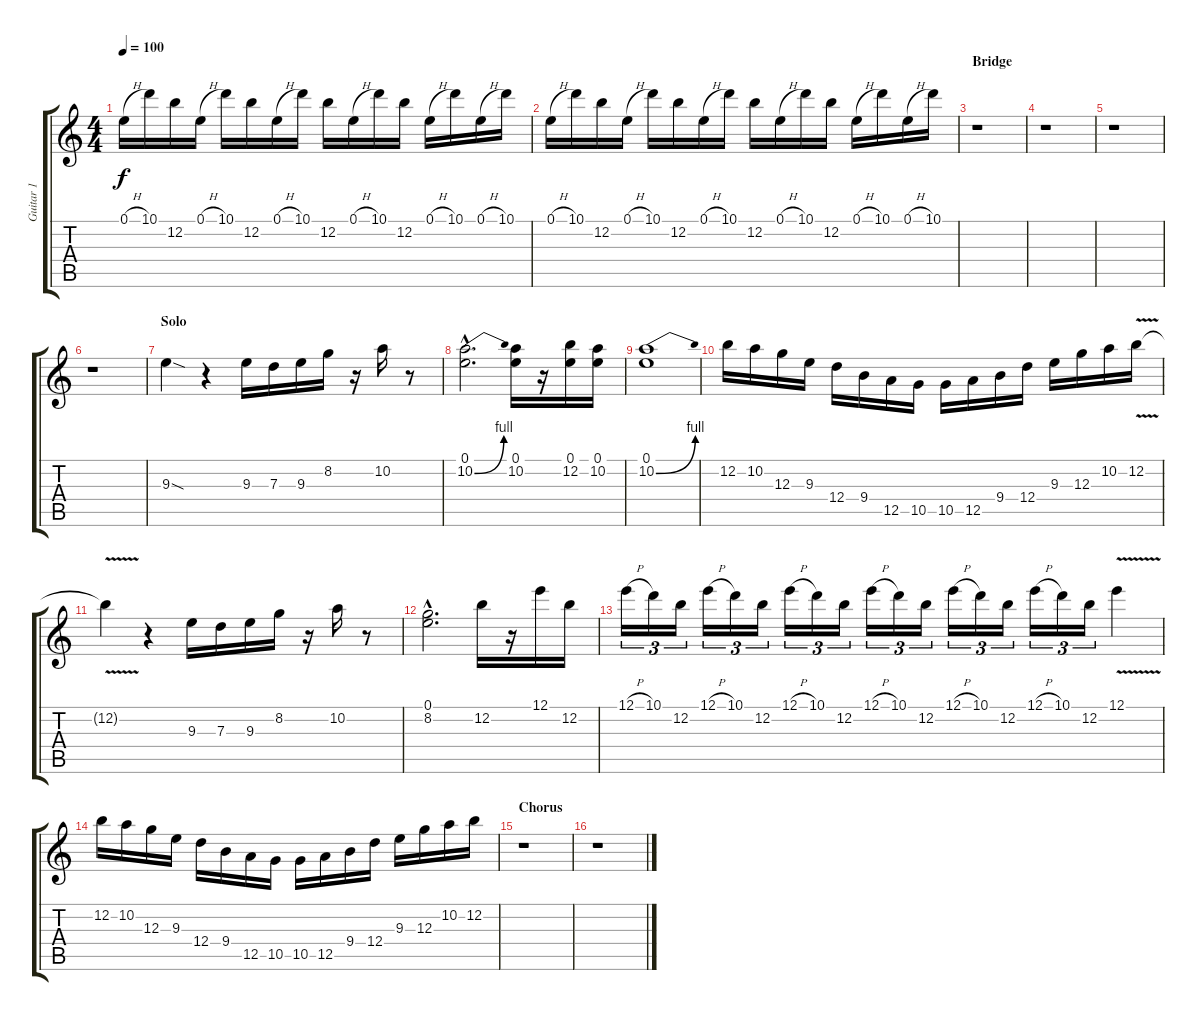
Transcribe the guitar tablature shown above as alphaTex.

\track ("Guitar 1" "Guitar 1") {instrument overdrivenguitar}
\staff {score tabs}
\tuning (E4 B3 G3 D3 A2 E2) {hide}
\ts (4 4)
\tempo 100
\clef g2
\ks c
0.1{h}.16{dy f} 10.1.16 12.2.16 0.1{h}.16 10.1.16 12.2.16 0.1{h}.16 10.1.16 12.2.16 0.1{h}.16 10.1.16 12.2.16 0.1{h}.16 10.1.16 0.1{h}.16 10.1.16 |
0.1{h}.16 10.1.16 12.2.16 0.1{h}.16 10.1.16 12.2.16 0.1{h}.16 10.1.16 12.2.16 0.1{h}.16 10.1.16 12.2.16 0.1{h}.16 10.1.16 0.1{h}.16 10.1.16 |
\section ("" "Bridge")
r.1 |
r.1 |
r.1 |
r.1 |
\section ("" "Solo")
9.3{sod}.4 r.4 9.3.16 7.3.16 9.3.16 8.2.16 r.16 10.2.16 r.8 |
(0.1{hac} 10.2{be (bend 0 0 60 4) hac}).2{d} (0.1 10.2).16 r.16 (0.1 12.2).16 (0.1 10.2).16 |
(0.1 10.2{be (bend 0 0 60 4)}).1 |
12.2.16 10.2.16 12.3.16 9.3.16 12.4.16 9.4.16 12.5.16 10.5.16 10.5.16 12.5.16 9.4.16 12.4.16 9.3.16 12.3.16 10.2.16 12.2{v}.16 |
12.2{t}.4 r.4 9.3.16 7.3.16 9.3.16 8.2.16 r.16 10.2.16 r.8 |
(0.1{hac} 8.2{hac}).2{d} 12.2.16 r.16 12.1.16 12.2.16 |
12.1{h}.16{tu (3 2)} 10.1.16{tu (3 2)} 12.2.16{tu (3 2)} 12.1{h}.16{tu (3 2)} 10.1.16{tu (3 2)} 12.2.16{tu (3 2)} 12.1{h}.16{tu (3 2)} 10.1.16{tu (3 2)} 12.2.16{tu (3 2)} 12.1{h}.16{tu (3 2)} 10.1.16{tu (3 2)} 12.2.16{tu (3 2)} 12.1{h}.16{tu (3 2)} 10.1.16{tu (3 2)} 12.2.16{tu (3 2)} 12.1{h}.16{tu (3 2)} 10.1.16{tu (3 2)} 12.2.16{tu (3 2)} 12.1{v}.4 |
12.2.16 10.2.16 12.3.16 9.3.16 12.4.16 9.4.16 12.5.16 10.5.16 10.5.16 12.5.16 9.4.16 12.4.16 9.3.16 12.3.16 10.2.16 12.2.16 |
\section ("" "Chorus")
r.1 |
r.1
